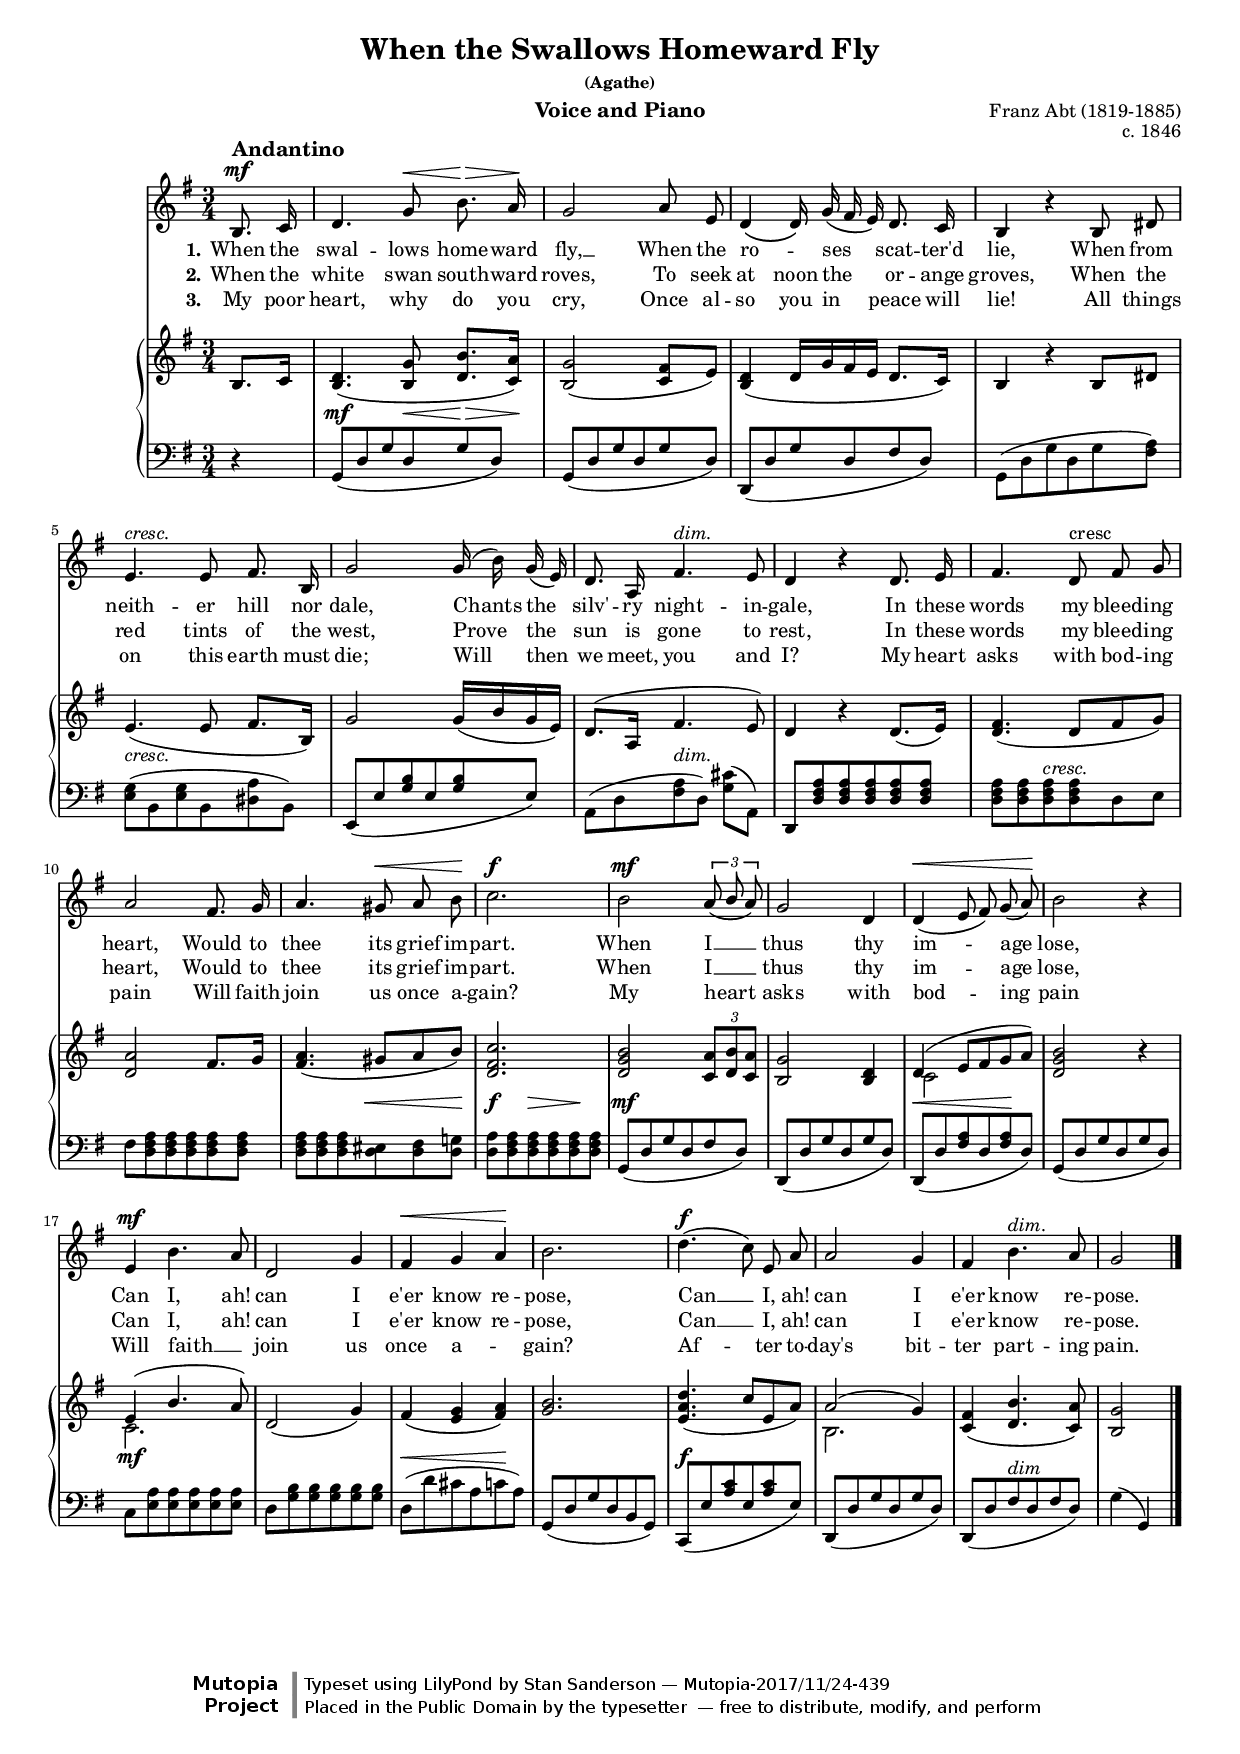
\version "2.18.2"

\include "english.ly"
#(set-global-staff-size 16)

\header {
  title = "When the Swallows Homeward Fly"
  subtitle = ""
  subsubtitle ="(Agathe)"
  composer = "Franz Abt (1819-1885)"
  poet = ""
  instrument = "Voice and Piano"
  opus = "c. 1846"
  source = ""
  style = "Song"
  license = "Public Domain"
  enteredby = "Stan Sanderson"
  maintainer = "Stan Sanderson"
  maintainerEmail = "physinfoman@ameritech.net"

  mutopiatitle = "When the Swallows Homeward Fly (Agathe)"
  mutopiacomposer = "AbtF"
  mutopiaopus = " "
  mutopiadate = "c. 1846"
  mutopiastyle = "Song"
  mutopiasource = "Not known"

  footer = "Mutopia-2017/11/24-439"
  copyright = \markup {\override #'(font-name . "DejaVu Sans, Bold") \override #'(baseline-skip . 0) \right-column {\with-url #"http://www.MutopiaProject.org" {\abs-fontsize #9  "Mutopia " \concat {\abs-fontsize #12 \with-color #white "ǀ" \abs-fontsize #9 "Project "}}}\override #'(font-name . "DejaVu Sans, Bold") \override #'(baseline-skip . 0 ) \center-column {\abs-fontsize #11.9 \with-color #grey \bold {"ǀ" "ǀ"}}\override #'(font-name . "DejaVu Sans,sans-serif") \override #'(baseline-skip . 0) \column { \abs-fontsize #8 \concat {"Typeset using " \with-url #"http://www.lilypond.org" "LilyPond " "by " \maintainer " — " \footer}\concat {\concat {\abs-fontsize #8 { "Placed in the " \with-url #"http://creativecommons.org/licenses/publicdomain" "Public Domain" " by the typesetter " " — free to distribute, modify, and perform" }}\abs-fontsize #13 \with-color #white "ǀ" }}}
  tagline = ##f
}

%% text is attributed in different sources to
%% G. F. Graham, C. Herlossoln, and Franz Abt.
%% An early Austrailian edition claims Graham.

cresc = \markup { \italic "cresc." }
dim = \markup { \italic "dim." }

melody = \relative c' {
	\key g\major \time 3/4
	\partial 4 b8.^\mf^\markup {\bold \large "Andantino"} c16
%% 1-3
	d4. g8^\< b8.\!^\> a16\! | g2 a8 e | d4\( d16\) g( fs e) d8. c16 |
%% 4-6
	b4 r b8 ds | e4.^\cresc e8 fs8. b,16 | g'2 g16( b) g( e) |
%% 7-9	
	d8. a16 fs'4.^\dim e8 | d4 r d8. e16 | fs4. d8^cresc fs g |
%% 10-12
	a2 fs8. g16 | a4. gs8^\< a b\! | c2.^\f |
%% 13-15
	b2^\mf \tuplet 3/2 {\stemUp a8( b a)} \stemNeutral | g2 d4 |
		d(^\< e8 fs) g( a)\!
%% 16-18
	b2 r4 | e,^\mf b'4. a8 | d,2 g4 |
%% 19-21
	fs4^\< g a\! | b2. | d4.(^\f c8) e, a |
%% 22-24
	a2 g4 | fs b4.^\dim a8 | g2 \bar "|."
}

textA = \lyricmode {
	When the swal -- lows home -- ward fly, __
	When the ro -- _ ses scat -- ter'd lie,
	When from neith -- er hill nor dale,
	Chants the silv' -- ry night -- in -- gale,
	In these words my bleed -- ing heart,
	Would to thee its grief im -- part.
	When I __ thus thy im -- age lose,
	Can I, ah! can I e'er know re -- pose,
	Can __ I, ah! can I e'er know re -- pose.
}	

textB = \lyricmode {
	When the white swan south -- ward roves,
	To seek at noon the or -- ange groves,
	When the red tints of the west,
	Prove the sun is gone to rest,
	In these words my bleed -- ing heart,
	Would to thee its grief im -- part.
	When I __ thus thy im -- age lose,
	Can I, ah! can I e'er know re -- pose,
	Can __ I, ah! can I e'er know re -- pose.
}

textC = \lyricmode {
	My poor heart, why do you cry,
	Once al -- so you in peace will lie!
	All things on this earth must die;
	Will then we meet, you and I?
	My heart asks with bod -- ing pain
	Will faith join us once a -- gain?
  	My heart asks with bod -- ing pain
	Will faith __ _ join us once a -- _ gain?
	Af -- ter to -- day's bit -- ter part -- ing pain.
}


dynamics =  { s4
	s4.\mf s8\< s8.\!\> s16\! | s2.*3 |
%% meas. 5
	s4^\cresc s2 | s2. | s4 s4^\dim s4 | s2.| s4 s4_\cresc s4 |
%% meas 10
	s2.| s4. s8\< s8 s8\! | s4\f s4\> s4\! | s4\mf s2 | s2. |
%% meas 15
	s4\< s4 s4\! | s2. | s4\mf s2 | s2. | s4\< s4 s4\! |
%% meas 20
	s2. | s4\f s2 | s2. | s4 s4_dim s4 | s2
	
}

upper = \relative c' {
	\key g\major \time 3/4
	\partial 4 b8. c16
%% 1-3
	<d b>4.( <g b,>8 <b d,>8. <a c,>16) | <g b,>2( <fs c>8 e) |
		<d b>4( d16 g fs e d8. c16) |
%% 4-6
	b4 r b8 ds | e4.( e8 fs8. b,16) | g'2 g16( b g e) |
%% 7-9	
	\slurUp d8.( a16 fs'4. e8) | \slurNeutral d4 r d8.( e16) |
		<fs d>4.( d8[ fs g)] |
%% 10-12
	<a d,>2 fs8. g16 | <a fs>4.( gs8 a b) | <c fs, d>2. |
		
%% 13-15
	<b g d>2 \tuplet 3/2 {<a c,>8 <b d,> <a c,>} |<g b,>2 <d b>4 |
		<<{d4( e8 fs g a)}\\{c,2 s4}>> |
%% 16-18
	<d g b>2 r4 | <<{e4( b'4. a8)}\\{c,2.}>> | d2( g4) |
%% 19-21
	fs( <g e> <a fs>) | <b g>2.| <d a e>4.( c8 e, a) |
%% 22-24
	<<{a2( g4)}\\{b,2.}>> | <c fs>4( <d b'>4. <c a'>8) | <b g'>2
	
	
}
	
lower = \relative c {
	\key g\major \time 3/4
	r4
%% 1-3
	g8( d' g d g d) | g,( d' g d g d) | d,( d' g d fs d) |
%% 4-6
	g,( d' g d g <a fs>) | <g e>( b, <g' e> b, <a' ds,> b,) |
		e,( e' <g b> e <g b> e)
%% 7-9
	a,( d <fs a> d) <cs' g>([ a,)] |
		d, <d' fs a> <d fs a> <d fs a> <d fs a> <d fs a> |
		<d fs a> <d fs a> <d fs a> <d fs a> d e |
%% 10-12
	fs <d fs a> <d fs a> <d fs a> <d fs a> <d fs a> |
		<d fs a> <d fs a> <d fs a> <d es> <d fs> <d g!> |
		<d a'> <d fs a> <d fs a> <d fs a> <d fs a> <d fs a>
%% 13-15
	g,( d' g d fs d) | d,( d' g d g d) | d,( d' <fs a> d <fs a> d)
%% 16-18
	g,( d' g d g d) | c <e a> <e a> <e a> <e a> <e a> |
		d <g b> <g b> <g b> <g b> <g b> |
%% 19-21
	d( d' cs a c a) | g,( d' g d b g) | c,( e' <a c> e <a c> e)
%% 22-24
	d,( d' g d g d) | d,( d' fs d fs d) | g4( g,)

	
}	

\score {
  <<
    \new Voice = "mel" {
      \autoBeamOff
      \melody
    }
    \lyricsto mel  \new Lyrics  { \set stanza = "1." \textA }
    \lyricsto mel  \new Lyrics  { \set stanza = "2." \textB }
    \lyricsto mel  \new Lyrics  { \set stanza = "3." \textC }

    \new PianoStaff <<
      \new Staff = "upper" \upper
      \new Dynamics = "dynamics" \dynamics
      \new Staff = "lower" <<
        \clef bass
        \lower
      >>
%      \new Dynamics = "pedal" \pedal
     >>
  >>
  \layout {
    \context {
      \Lyrics
      % Some space before, between and after the lyrics
      \override VerticalAxisGroup.nonstaff-relatedstaff-spacing.minimum-distance = #6
      \override VerticalAxisGroup.nonstaff-nonstaff-spacing.minimum-distance = #3
      \override VerticalAxisGroup.nonstaff-unrelatedstaff-spacing.minimum-distance = #6
    }
  }

  \midi {
    \context {
      \PianoStaff
      \accepts Dynamics
    }
  }
}
